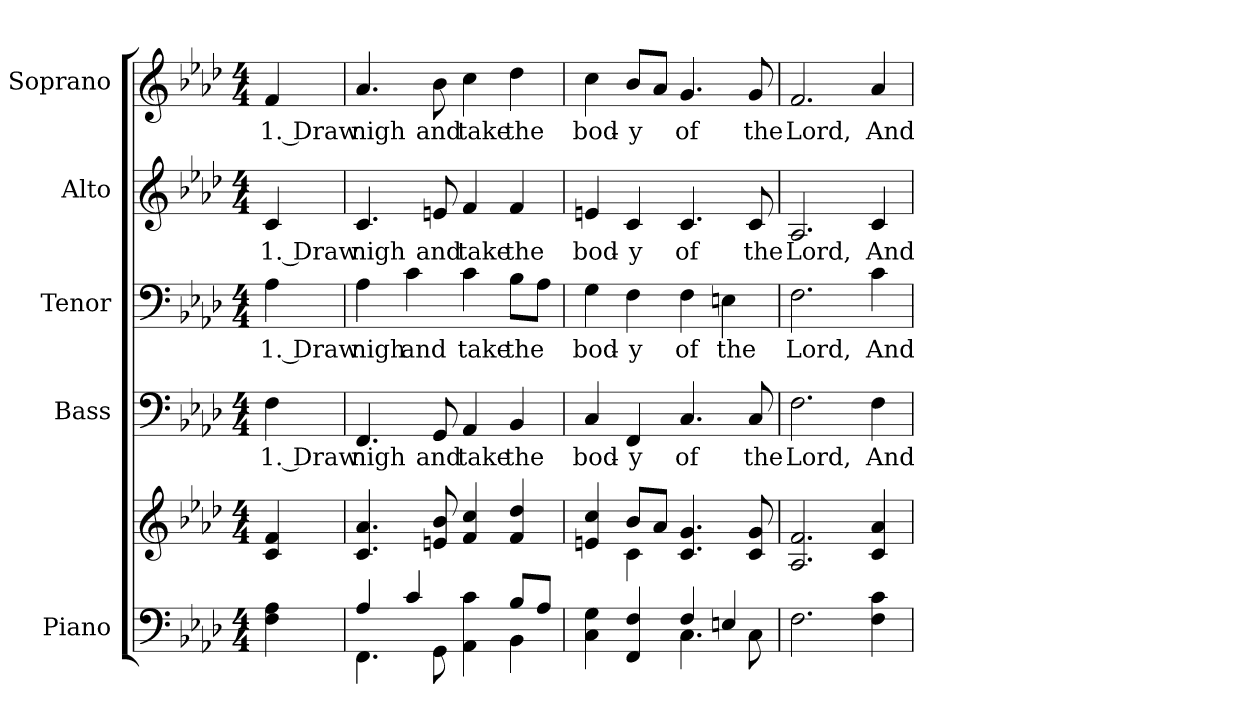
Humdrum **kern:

**kern	**kern	**kern	**text	**kern	**text	**kern	**text	**kern	**text
*part5	*part5	*part4	*part4	*part3	*part3	*part2	*part2	*part1	*part1
*staff6	*staff5	*staff4	*staff4	*staff3	*staff3	*staff2	*staff2	*staff1	*staff1
*I"Piano	*	*I"Bass	*	*I"Tenor	*	*I"Alto	*	*I"Soprano	*
*I'Pno.	*	*I'B.	*	*I'T.	*	*I'A.	*	*I'S.	*
!!LO:PB:g=z
*clefF4	*clefG2	*clefF4	*	*clefF4	*	*clefG2	*	*clefG2	*
*k[b-e-a-d-]	*k[b-e-a-d-]	*k[b-e-a-d-]	*	*k[b-e-a-d-]	*	*k[b-e-a-d-]	*	*k[b-e-a-d-]	*
*A-:	*A-:	*A-:	*	*A-:	*	*A-:	*	*A-:	*
*M4/4	*M4/4	*M4/4	*	*M4/4	*	*M4/4	*	*M4/4	*
*MM125	*MM125	*MM125	*	*MM125	*	*MM125	*	*MM125	*
=1	=1	=1	=1	=1	=1	=1	=1	=1	=1
!	!	!	!LO:LY:b:color=#000000	!	!	!	!	!	!
!	!	!	!	!	!LO:LY:b:color=#000000	!	!	!	!
!	!	!	!	!	!	!	!LO:LY:b:color=#000000	!	!
!	!	!	!	!	!	!	!	!	!LO:LY:b:color=#000000
4Fi\ 4A-i	4ci/ 4fi	4Fi\	1. Draw	4A-i\	1. Draw	4ci/	1. Draw	4fi/	1. Draw
=2	=2	=2	=2	=2	=2	=2	=2	=2	=2
*^	*	*	*	*	*	*	*	*	*
!	!	!	!	!LO:LY:b:color=#000000	!	!	!	!	!	!
!	!	!	!	!	!	!LO:LY:b:color=#000000	!	!	!	!
!	!	!	!	!	!	!	!	!LO:LY:b:color=#000000	!	!
!	!	!	!	!	!	!	!	!	!	!LO:LY:b:color=#000000
4A-i/	4.FFi\	4.ci/ 4.a-i	4.FFi/	nigh	4A-i\	nigh	4.ci/	nigh	4.a-i/	nigh
!	!	!	!	!	!	!LO:LY:b:color=#000000	!	!	!	!
4ci/	.	.	.	.	4ci\	and	.	.	.	.
!	!	!	!	!LO:LY:b:color=#000000	!	!	!	!	!	!
!	!	!	!	!	!	!	!	!LO:LY:b:color=#000000	!	!
!	!	!	!	!	!	!	!	!	!	!LO:LY:b:color=#000000
.	8GGi\	8eni/ 8b-i	8GGi/	and	.	.	8eni/	and	8b-i\	and
!	!	!	!	!LO:LY:b:color=#000000	!	!	!	!	!	!
!	!	!	!	!	!	!LO:LY:b:color=#000000	!	!	!	!
!	!	!	!	!	!	!	!	!LO:LY:b:color=#000000	!	!
!	!	!	!	!	!	!	!	!	!	!LO:LY:b:color=#000000
4AA-i\ 4ci	4ryy	4fi/ 4cci	4AA-i/	take	4ci\	take	4fi/	take	4cci\	take
!	!	!	!	!LO:LY:b:color=#000000	!	!	!	!	!	!
!	!	!	!	!	!	!LO:LY:b:color=#000000	!	!	!	!
!	!	!	!	!	!	!	!	!LO:LY:b:color=#000000	!	!
!	!	!	!	!	!	!	!	!	!	!LO:LY:b:color=#000000
8B-i/L	4BB-i\	4fi/ 4dd-i	4BB-i/	the	8B-i\L	the	4fi/	the	4dd-i\	the
8A-i/J	.	.	.	.	8A-i\J	.	.	.	.	.
=3	=3	=3	=3	=3	=3	=3	=3	=3	=3	=3
*	*	*^	*	*	*	*	*	*	*	*
!	!	!	!	!	!LO:LY:b:color=#000000	!	!	!	!	!	!
!	!	!	!	!	!	!	!LO:LY:b:color=#000000	!	!	!	!
!	!	!	!	!	!	!	!	!	!LO:LY:b:color=#000000	!	!
!	!	!	!	!	!	!	!	!	!	!	!LO:LY:b:color=#000000
4Ci\ 4Gi	2ryy	4eni/ 4cci	4ryy	4Ci/	bod-	4Gi\	bod-	4eni/	bod-	4cci\	bod-
!	!	!	!	!	!LO:LY:b:color=#000000	!	!	!	!	!	!
!	!	!	!	!	!	!	!LO:LY:b:color=#000000	!	!	!	!
!	!	!	!	!	!	!	!	!	!LO:LY:b:color=#000000	!	!
!	!	!	!	!	!	!	!	!	!	!	!LO:LY:b:color=#000000
4FFi/ 4Fi	.	8b-i/L	4ci\	4FFi/	-y	4Fi\	-y	4ci/	-y	8b-i/L	-y
.	.	8a-i/J	.	.	.	.	.	.	.	8a-i/J	.
!	!	!	!	!	!LO:LY:b:color=#000000	!	!	!	!	!	!
!	!	!	!	!	!	!	!LO:LY:b:color=#000000	!	!	!	!
!	!	!	!	!	!	!	!	!	!LO:LY:b:color=#000000	!	!
!	!	!	!	!	!	!	!	!	!	!	!LO:LY:b:color=#000000
4Fi/	4.Ci\	4.ci/ 4.gi	2ryy	4.Ci/	of	4Fi\	of	4.ci/	of	4.gi/	of
!	!	!	!	!	!	!	!LO:LY:b:color=#000000	!	!	!	!
4Eni/	.	.	.	.	.	4Eni\	the	.	.	.	.
!	!	!	!	!	!LO:LY:b:color=#000000	!	!	!	!	!	!
!	!	!	!	!	!	!	!	!	!LO:LY:b:color=#000000	!	!
!	!	!	!	!	!	!	!	!	!	!	!LO:LY:b:color=#000000
.	8Ci\	8ci/ 8gi	.	8Ci/	the	.	.	8ci/	the	8gi/	the
*v	*v	*	*	*	*	*	*	*	*	*	*
*	*v	*v	*	*	*	*	*	*	*	*
!!LO:PB:g=z
=4	=4	=4	=4	=4	=4	=4	=4	=4	=4
*^	*	*	*	*	*	*	*	*	*
!	!	!	!	!LO:LY:b:color=#000000	!	!	!	!	!	!
*v	*v	*	*	*	*	*	*	*	*	*
*^	*	*	*	*	*	*	*	*	*
!	!	!	!	!	!	!LO:LY:b:color=#000000	!	!	!	!
*v	*v	*	*	*	*	*	*	*	*	*
*^	*	*	*	*	*	*	*	*	*
!	!	!	!	!	!	!	!	!LO:LY:b:color=#000000	!	!
*v	*v	*	*	*	*	*	*	*	*	*
*^	*	*	*	*	*	*	*	*	*
!	!	!	!	!	!	!	!	!	!	!LO:LY:b:color=#000000
*v	*v	*	*	*	*	*	*	*	*	*
2.Fi\	2.A-i/ 2.fi	2.Fi\	Lord,	2.Fi\	Lord,	2.A-i/	Lord,	2.fi/	Lord,
!	!	!	!LO:LY:b:color=#000000	!	!	!	!	!	!
!	!	!	!	!	!LO:LY:b:color=#000000	!	!	!	!
!	!	!	!	!	!	!	!LO:LY:b:color=#000000	!	!
!	!	!	!	!	!	!	!	!	!LO:LY:b:color=#000000
4Fi\ 4ci	4ci/ 4a-i	4Fi\	And	4ci\	And	4ci/	And	4a-i/	And
=	=	=	=	=	=	=	=	=	=
*-	*-	*-	*-	*-	*-	*-	*-	*-	*-
